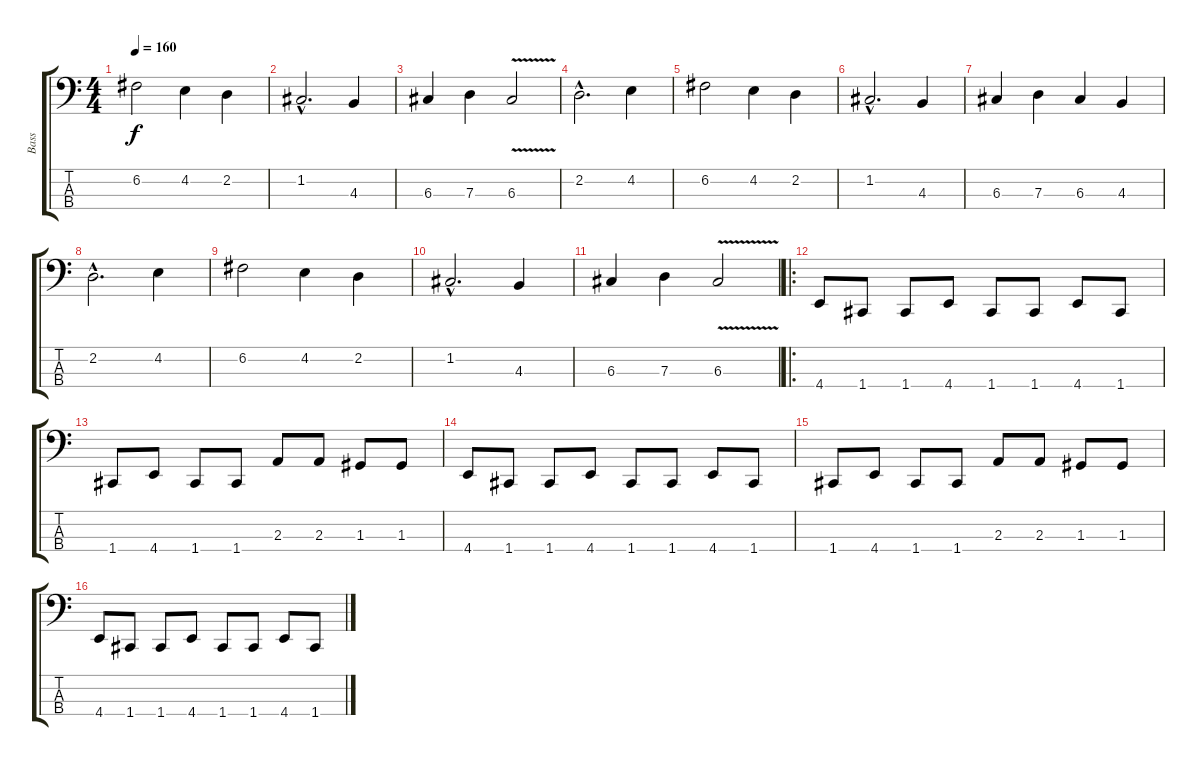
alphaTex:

\track ("Bass" "Bass") {instrument electricbasspick}
\staff {score tabs}
\tuning (F2 C2 G1 C1) {hide}
\ts (4 4)
\tempo 160
\clef f4
\ks c
6.2.2{dy f} 4.2.4 2.2.4 |
1.2{hac}.2{d} 4.3.4 |
6.3.4 7.3.4 6.3{v}.2 |
2.2{hac}.2{d} 4.2.4 |
6.2.2 4.2.4 2.2.4 |
1.2{hac}.2{d} 4.3.4 |
6.3.4 7.3.4 6.3.4 4.3.4 |
2.2{hac}.2{d} 4.2.4 |
6.2.2 4.2.4 2.2.4 |
1.2{hac}.2{d} 4.3.4 |
6.3.4 7.3.4 6.3{v}.2 |
\ro
4.4.8 1.4.8 1.4.8 4.4.8 1.4.8 1.4.8 4.4.8 1.4.8 |
1.4.8 4.4.8 1.4.8 1.4.8 2.3.8 2.3.8 1.3.8 1.3.8 |
4.4.8 1.4.8 1.4.8 4.4.8 1.4.8 1.4.8 4.4.8 1.4.8 |
1.4.8 4.4.8 1.4.8 1.4.8 2.3.8 2.3.8 1.3.8 1.3.8 |
4.4.8 1.4.8 1.4.8 4.4.8 1.4.8 1.4.8 4.4.8 1.4.8
